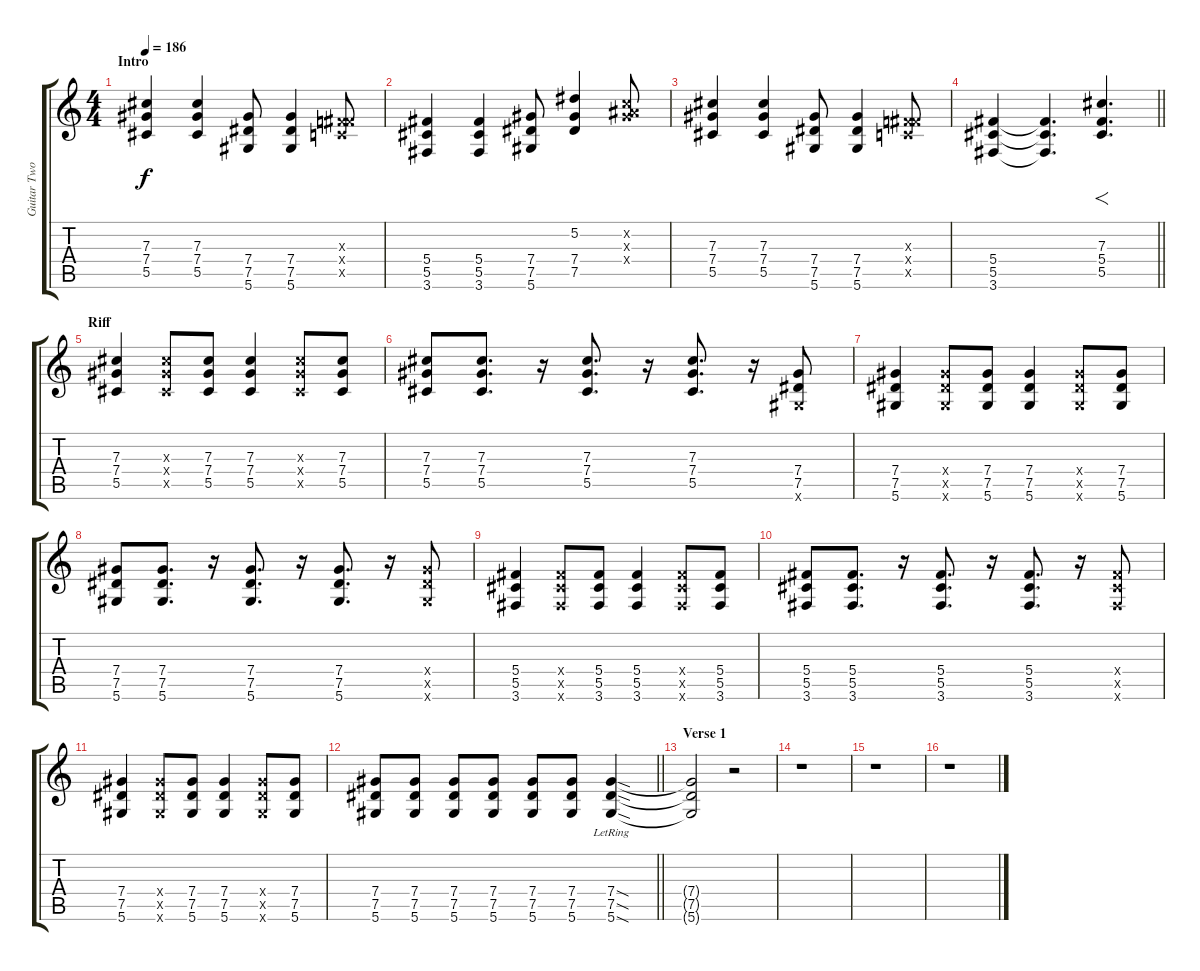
\track ("Guitar Two" "Guitar Two") {instrument distortionguitar}
\staff {score tabs}
\tuning (Eb4 Bb3 Gb3 Db3 Ab2 Eb2) {hide}
\ts (4 4)
\section ("" "Intro")
\tempo 186
\clef g2
\ks c
(7.3 7.4 5.5).4{dy f instrument distortionguitar} (7.3 7.4 5.5).4 (7.4 7.5 5.6).8 (7.4 7.5 5.6).4 (0.3{x} 4.4{x} 4.5{x}).8 |
(5.4 5.5 3.6).4 (5.4 5.5 3.6).4 (7.4 7.5 5.6).8 (5.2 7.4 7.5).4 (0.2{x} 6.3{x} 7.4{x}).8 |
(7.3 7.4 5.5).4 (7.3 7.4 5.5).4 (7.4 7.5 5.6).8 (7.4 7.5 5.6).4 (0.3{x} 4.4{x} 4.5{x}).8 |
\barLineRight lightlight
(5.4 5.5 3.6).4 (5.4{t} 5.5{t} 3.6{t}).4{d} (7.3 5.4 5.5).4{f d} |
\section ("" "Riff")
(7.3 7.4 5.5).4 (7.3{x} 7.4{x} 5.5{x}).8 (7.3 7.4 5.5).8 (7.3 7.4 5.5).4 (7.3{x} 7.4{x} 5.5{x}).8 (7.3 7.4 5.5).8 |
(7.3 7.4 5.5).8 (7.3 7.4 5.5).8{d} r.16 (7.3 7.4 5.5).8{d} r.16 (7.3 7.4 5.5).8{d} r.16 (7.4 7.5 5.6{x}).8 |
(7.4 7.5 5.6).4 (7.4{x} 7.5{x} 5.6{x}).8 (7.4 7.5 5.6).8 (7.4 7.5 5.6).4 (7.4{x} 7.5{x} 5.6{x}).8 (7.4 7.5 5.6).8 |
(7.4 7.5 5.6).8 (7.4 7.5 5.6).8{d} r.16 (7.4 7.5 5.6).8{d} r.16 (7.4 7.5 5.6).8{d} r.16 (7.4{x} 7.5{x} 5.6{x}).8 |
(5.4 5.5 3.6).4 (5.4{x} 5.5{x} 3.6{x}).8 (5.4 5.5 3.6).8 (5.4 5.5 3.6).4 (5.4{x} 5.5{x} 3.6{x}).8 (5.4 5.5 3.6).8 |
(5.4 5.5 3.6).8 (5.4 5.5 3.6).8{d} r.16 (5.4 5.5 3.6).8{d} r.16 (5.4 5.5 3.6).8{d} r.16 (5.4{x} 5.5{x} 3.6{x}).8 |
(7.4 7.5 5.6).4 (7.4{x} 7.5{x} 5.6{x}).8 (7.4 7.5 5.6).8 (7.4 7.5 5.6).4 (7.4{x} 7.5{x} 5.6{x}).8 (7.4 7.5 5.6).8 |
\barLineRight lightlight
(7.4 7.5 5.6).8 (7.4 7.5 5.6).8 (7.4 7.5 5.6).8 (7.4 7.5 5.6).8 (7.4 7.5 5.6).8{volume 8} (7.4 7.5 5.6).8 (7.4{sod} 7.5{sod lr} 5.6{sod}).4 |
\section ("" "Verse 1")
(7.4{t} 7.5{t} 5.6{t}).2 r.2 |
r.1 |
r.1 |
r.1
